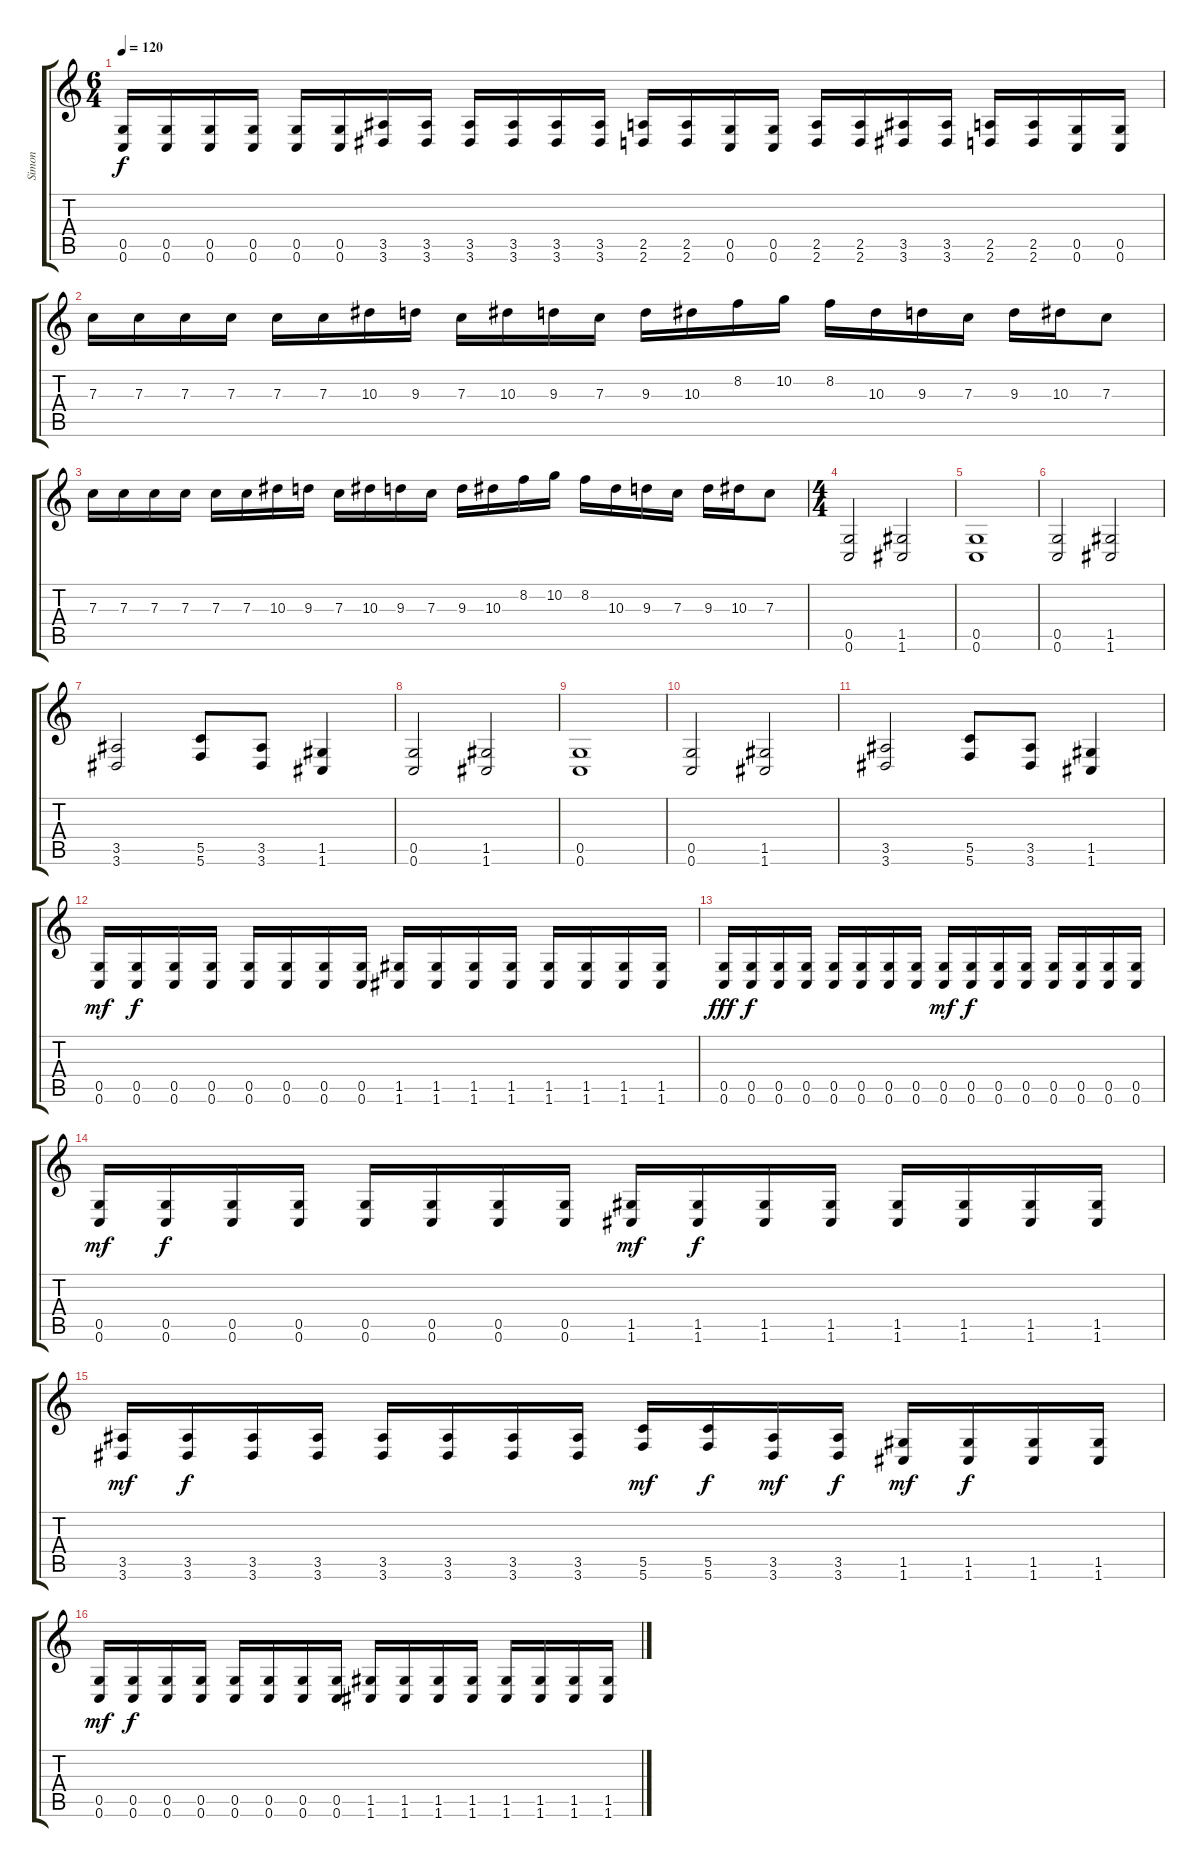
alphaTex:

\track ("Simon" "Simon") {instrument distortionguitar}
\staff {score tabs}
\tuning (D4 A3 F3 C3 G2 C2) {hide}
\ts (6 4)
\tempo 120
\clef g2
\ks c
(0.5 0.6).16{dy f} (0.5 0.6).16 (0.5 0.6).16 (0.5 0.6).16 (0.5 0.6).16 (0.5 0.6).16 (3.5 3.6).16 (3.5 3.6).16 (3.5 3.6).16 (3.5 3.6).16 (3.5 3.6).16 (3.5 3.6).16 (2.5 2.6).16 (2.5 2.6).16 (0.5 0.6).16 (0.5 0.6).16 (2.5 2.6).16 (2.5 2.6).16 (3.5 3.6).16 (3.5 3.6).16 (2.5 2.6).16 (2.5 2.6).16 (0.5 0.6).16 (0.5 0.6).16 |
7.3.16{volume 16} 7.3.16 7.3.16 7.3.16 7.3.16 7.3.16 10.3.16 9.3.16 7.3.16 10.3.16 9.3.16 7.3.16 9.3.16 10.3.16 8.2.16 10.2.16 8.2.16 10.3.16 9.3.16 7.3.16 9.3.16 10.3.16 7.3.8 |
7.3.16{volume 16} 7.3.16 7.3.16 7.3.16 7.3.16 7.3.16 10.3.16 9.3.16 7.3.16 10.3.16 9.3.16 7.3.16 9.3.16 10.3.16 8.2.16 10.2.16 8.2.16 10.3.16 9.3.16 7.3.16 9.3.16 10.3.16 7.3.8 |
\ts (4 4)
(0.5 0.6).2 (1.5 1.6).2 |
(0.5 0.6).1 |
(0.5 0.6).2 (1.5 1.6).2 |
(3.5 3.6).2 (5.5 5.6).8 (3.5 3.6).8 (1.5 1.6).4 |
(0.5 0.6).2 (1.5 1.6).2 |
(0.5 0.6).1 |
(0.5 0.6).2 (1.5 1.6).2 |
(3.5 3.6).2 (5.5 5.6).8 (3.5 3.6).8 (1.5 1.6).4 |
(0.5 0.6).16{dy mf balance 0} (0.5 0.6).16{dy f} (0.5 0.6).16 (0.5 0.6).16 (0.5 0.6).16 (0.5 0.6).16 (0.5 0.6).16 (0.5 0.6).16 (1.5 1.6).16 (1.5 1.6).16 (1.5 1.6).16 (1.5 1.6).16 (1.5 1.6).16 (1.5 1.6).16 (1.5 1.6).16 (1.5 1.6).16 |
(0.5 0.6).16{dy fff} (0.5 0.6).16{dy f} (0.5 0.6).16 (0.5 0.6).16 (0.5 0.6).16 (0.5 0.6).16 (0.5 0.6).16 (0.5 0.6).16 (0.5 0.6).16{dy mf} (0.5 0.6).16{dy f} (0.5 0.6).16 (0.5 0.6).16 (0.5 0.6).16 (0.5 0.6).16 (0.5 0.6).16 (0.5 0.6).16 |
(0.5 0.6).16{dy mf} (0.5 0.6).16{dy f} (0.5 0.6).16 (0.5 0.6).16 (0.5 0.6).16 (0.5 0.6).16 (0.5 0.6).16 (0.5 0.6).16 (1.5 1.6).16{dy mf} (1.5 1.6).16{dy f} (1.5 1.6).16 (1.5 1.6).16 (1.5 1.6).16 (1.5 1.6).16 (1.5 1.6).16 (1.5 1.6).16 |
(3.5 3.6).16{dy mf} (3.5 3.6).16{dy f} (3.5 3.6).16 (3.5 3.6).16 (3.5 3.6).16 (3.5 3.6).16 (3.5 3.6).16 (3.5 3.6).16 (5.5 5.6).16{dy mf} (5.5 5.6).16{dy f} (3.5 3.6).16{dy mf} (3.5 3.6).16{dy f} (1.5 1.6).16{dy mf} (1.5 1.6).16{dy f} (1.5 1.6).16 (1.5 1.6).16 |
(0.5 0.6).16{dy mf} (0.5 0.6).16{dy f} (0.5 0.6).16 (0.5 0.6).16 (0.5 0.6).16 (0.5 0.6).16 (0.5 0.6).16 (0.5 0.6).16 (1.5 1.6).16 (1.5 1.6).16 (1.5 1.6).16 (1.5 1.6).16 (1.5 1.6).16 (1.5 1.6).16 (1.5 1.6).16 (1.5 1.6).16
